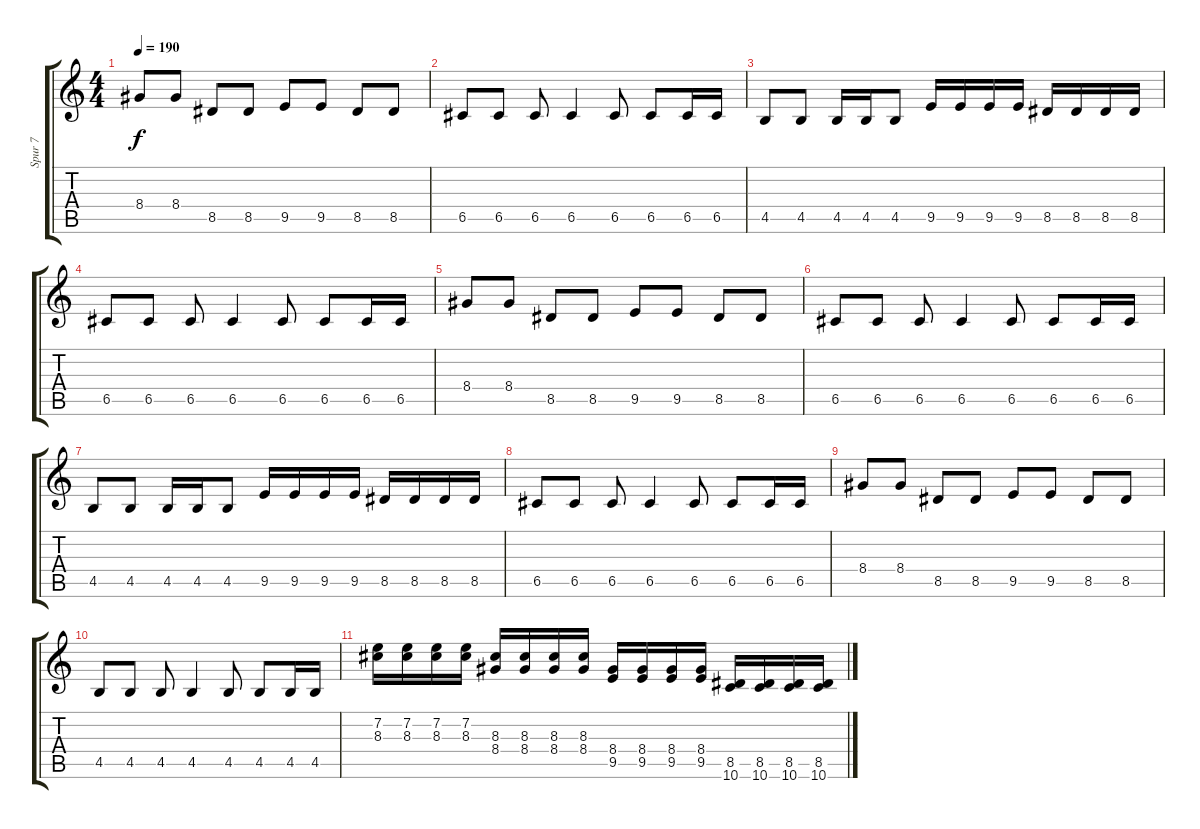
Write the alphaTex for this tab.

\track ("Spur 7" "Spur 7") {instrument distortionguitar}
\staff {score tabs}
\tuning (D4 A3 F3 C3 G2 D2) {hide}
\ts (4 4)
\tempo 190
\clef g2
\ks c
8.4.8{dy f} 8.4.8 8.5.8 8.5.8 9.5.8 9.5.8 8.5.8 8.5.8 |
6.5.8 6.5.8 6.5.8 6.5.4 6.5.8 6.5.8 6.5.16 6.5.16 |
4.5.8 4.5.8 4.5.16 4.5.16 4.5.8 9.5.16 9.5.16 9.5.16 9.5.16 8.5.16 8.5.16 8.5.16 8.5.16 |
6.5.8 6.5.8 6.5.8 6.5.4 6.5.8 6.5.8 6.5.16 6.5.16 |
8.4.8 8.4.8 8.5.8 8.5.8 9.5.8 9.5.8 8.5.8 8.5.8 |
6.5.8 6.5.8 6.5.8 6.5.4 6.5.8 6.5.8 6.5.16 6.5.16 |
4.5.8 4.5.8 4.5.16 4.5.16 4.5.8 9.5.16 9.5.16 9.5.16 9.5.16 8.5.16 8.5.16 8.5.16 8.5.16 |
6.5.8 6.5.8 6.5.8 6.5.4 6.5.8 6.5.8 6.5.16 6.5.16 |
8.4.8 8.4.8 8.5.8 8.5.8 9.5.8 9.5.8 8.5.8 8.5.8 |
4.5.8 4.5.8 4.5.8 4.5.4 4.5.8 4.5.8 4.5.16 4.5.16 |
(7.2 8.3).16 (7.2 8.3).16 (7.2 8.3).16 (7.2 8.3).16 (8.3 8.4).16 (8.3 8.4).16 (8.3 8.4).16 (8.3 8.4).16 (8.4 9.5).16 (8.4 9.5).16 (8.4 9.5).16 (8.4 9.5).16 (8.5 10.6).16 (8.5 10.6).16 (8.5 10.6).16 (8.5 10.6).16
